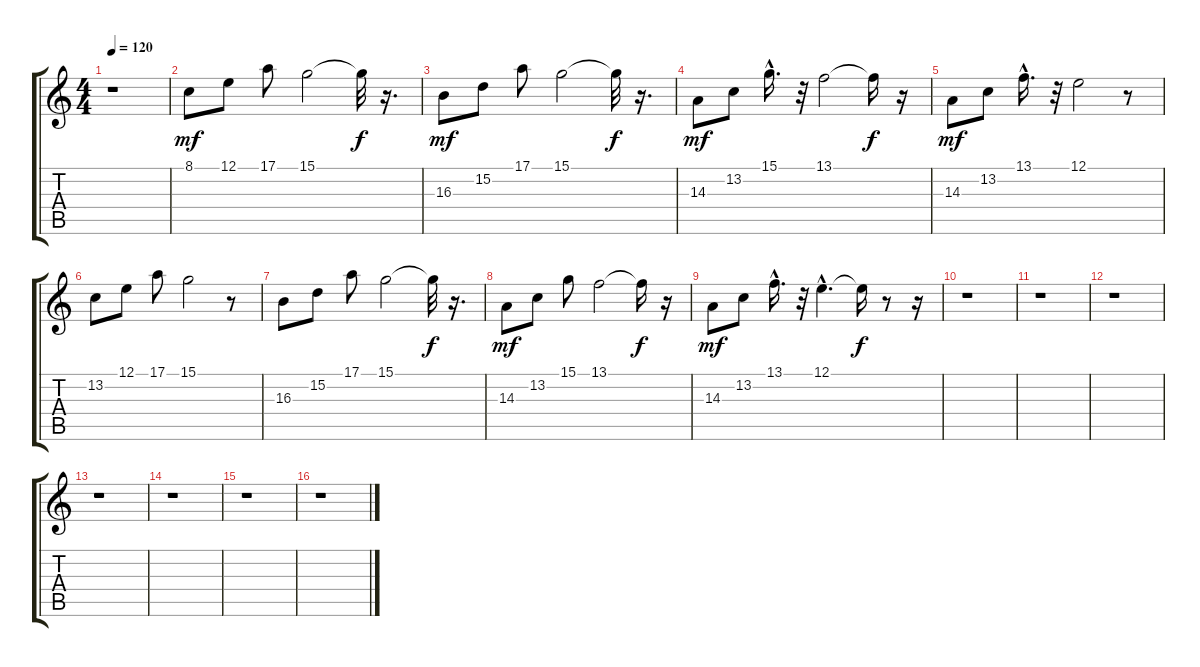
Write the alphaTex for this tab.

\track "" {instrument ocarina}
\staff {score tabs}
\tuning (E4 B3 G3 D3 A2 E2) {hide}
\ts (4 4)
\tempo 120
\clef g2
\ks c
r.1{dy f} |
8.1.8{dy mf} 12.1.8 17.1.8 15.1.2 15.1{t}.32{dy f} r.16{d} |
16.3.8{dy mf} 15.2.8 17.1.8 15.1.2 15.1{t}.32{dy f} r.16{d} |
14.3.8{dy mf} 13.2.8 15.1{hac}.16{d} r.32 13.1.2 13.1{t}.16{dy f} r.16 |
14.3.8{dy mf} 13.2.8 13.1{hac}.16{d} r.32 12.1.2 r.8 |
13.2.8 12.1.8 17.1.8 15.1.2 r.8 |
16.3.8 15.2.8 17.1.8 15.1.2 15.1{t}.32{dy f} r.16{d} |
14.3.8{dy mf} 13.2.8 15.1.8 13.1.2 13.1{t}.16{dy f} r.16 |
14.3.8{dy mf} 13.2.8 13.1{hac}.16{d} r.32 12.1{hac}.4{d} 12.1{t}.16{dy f} r.8 r.16 |
r.1 |
r.1 |
r.1 |
r.1 |
r.1 |
r.1 |
r.1
